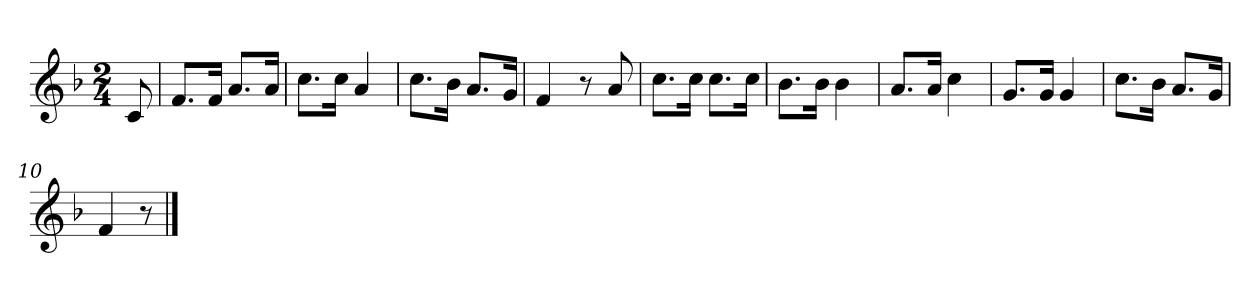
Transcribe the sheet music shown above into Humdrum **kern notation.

**kern
*part1
*staff1
*k[b-]
*M2/4
*MM120
=
8c
=1
8.fL
16fJk
8.aL
16aJk
=2
8.ccL
16ccJk
4a
=3
8.ccL
16b-Jk
8.aL
16gJk
=4
4f
8r
8a
=5
8.ccL
16ccJk
8.ccL
16ccJk
=6
8.b-L
16b-Jk
4b-
=7
8.aL
16aJk
4cc
=8
8.gL
16gJk
4g
=9
8.ccL
16b-Jk
8.aL
16gJk
=10
4f
8r
==
*-
